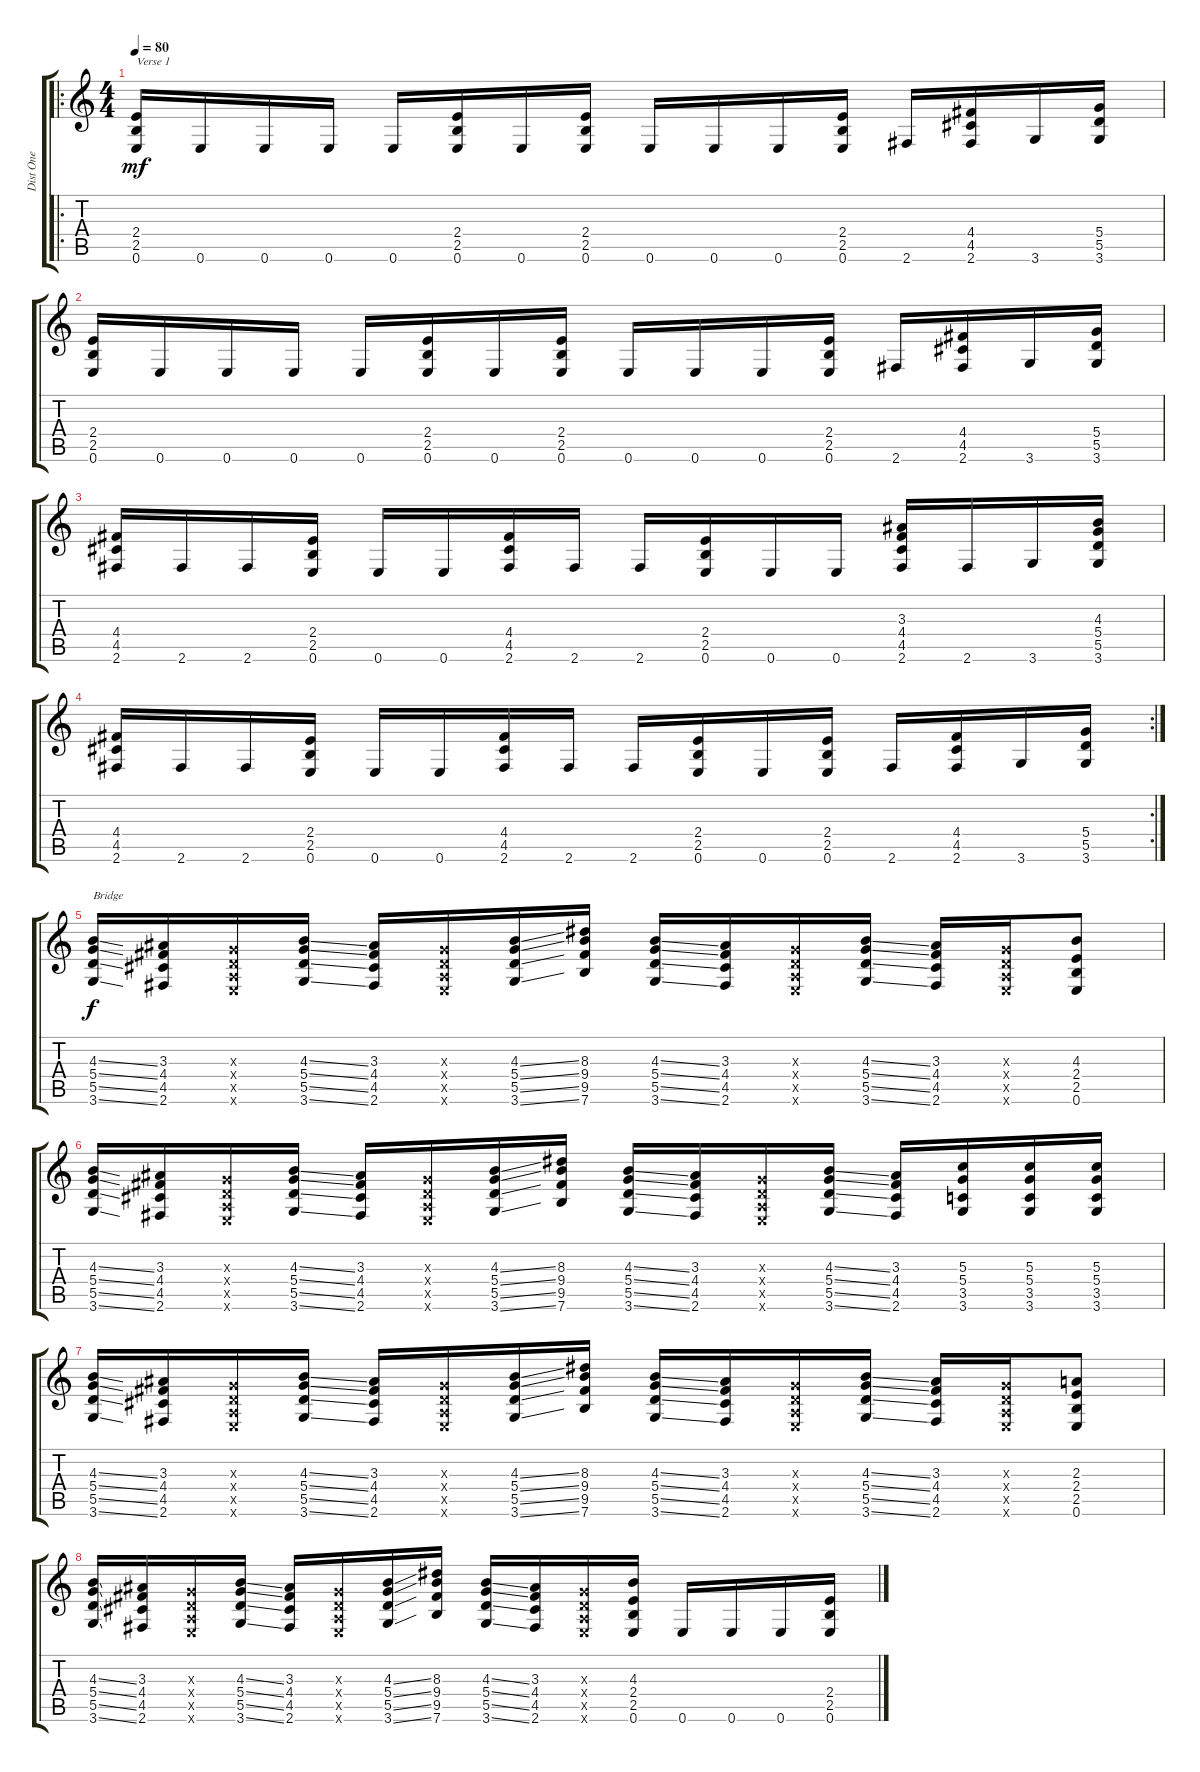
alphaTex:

\track ("Dist One" "Dist One") {instrument overdrivenguitar}
\staff {score tabs}
\tuning (E4 B3 G3 D3 A2 E2) {hide}
\ro
\ts (4 4)
\tempo 80
\clef g2
\ks c
(2.4 2.5 0.6).16{txt "Verse 1" dy mf} 0.6.16 0.6.16 0.6.16 0.6.16 (2.4 2.5 0.6).16 0.6.16 (2.4 2.5 0.6).16 0.6.16 0.6.16 0.6.16 (2.4 2.5 0.6).16 2.6.16 (4.4 4.5 2.6).16 3.6.16 (5.4 5.5 3.6).16 |
(2.4 2.5 0.6).16 0.6.16 0.6.16 0.6.16 0.6.16 (2.4 2.5 0.6).16 0.6.16 (2.4 2.5 0.6).16 0.6.16 0.6.16 0.6.16 (2.4 2.5 0.6).16 2.6.16 (4.4 4.5 2.6).16 3.6.16 (5.4 5.5 3.6).16 |
(4.4 4.5 2.6).16 2.6.16 2.6.16 (2.4 2.5 0.6).16 0.6.16 0.6.16 (4.4 4.5 2.6).16 2.6.16 2.6.16 (2.4 2.5 0.6).16 0.6.16 0.6.16 (3.3 4.4 4.5 2.6).16 2.6.16 3.6.16 (4.3 5.4 5.5 3.6).16 |
\rc 2
(4.4 4.5 2.6).16 2.6.16 2.6.16 (2.4 2.5 0.6).16 0.6.16 0.6.16 (4.4 4.5 2.6).16 2.6.16 2.6.16 (2.4 2.5 0.6).16 0.6.16 (2.4 2.5 0.6).16 2.6.16 (4.4 4.5 2.6).16 3.6.16 (5.4 5.5 3.6).16 |
(4.3{ss} 5.4{ss} 5.5{ss} 3.6{ss}).16{txt "Bridge" dy f} (3.3 4.4 4.5 2.6).16 (0.3{x} 0.4{x} 0.5{x} 0.6{x}).16 (4.3{ss} 5.4{ss} 5.5{ss} 3.6{ss}).16 (3.3 4.4 4.5 2.6).16 (0.3{x} 0.4{x} 0.5{x} 0.6{x}).16 (4.3{ss} 5.4{ss} 5.5{ss} 3.6{ss}).16 (8.3 9.4 9.5 7.6).16 (4.3{ss} 5.4{ss} 5.5{ss} 3.6{ss}).16 (3.3 4.4 4.5 2.6).16 (0.3{x} 0.4{x} 0.5{x} 0.6{x}).16 (4.3{ss} 5.4{ss} 5.5{ss} 3.6{ss}).16 (3.3 4.4 4.5 2.6).16 (0.3{x} 0.4{x} 0.5{x} 0.6{x}).16 (4.3 2.4 2.5 0.6).8 |
(4.3{ss} 5.4{ss} 5.5{ss} 3.6{ss}).16 (3.3 4.4 4.5 2.6).16 (0.3{x} 0.4{x} 0.5{x} 0.6{x}).16 (4.3{ss} 5.4{ss} 5.5{ss} 3.6{ss}).16 (3.3 4.4 4.5 2.6).16 (0.3{x} 0.4{x} 0.5{x} 0.6{x}).16 (4.3{ss} 5.4{ss} 5.5{ss} 3.6{ss}).16 (8.3 9.4 9.5 7.6).16 (4.3{ss} 5.4{ss} 5.5{ss} 3.6{ss}).16 (3.3 4.4 4.5 2.6).16 (0.3{x} 0.4{x} 0.5{x} 0.6{x}).16 (4.3{ss} 5.4{ss} 5.5{ss} 3.6{ss}).16 (3.3 4.4 4.5 2.6).16 (5.3 5.4 3.5 3.6).16 (5.3 5.4 3.5 3.6).16 (5.3 5.4 3.5 3.6).16 |
(4.3{ss} 5.4{ss} 5.5{ss} 3.6{ss}).16 (3.3 4.4 4.5 2.6).16 (0.3{x} 0.4{x} 0.5{x} 0.6{x}).16 (4.3{ss} 5.4{ss} 5.5{ss} 3.6{ss}).16 (3.3 4.4 4.5 2.6).16 (0.3{x} 0.4{x} 0.5{x} 0.6{x}).16 (4.3{ss} 5.4{ss} 5.5{ss} 3.6{ss}).16 (8.3 9.4 9.5 7.6).16 (4.3{ss} 5.4{ss} 5.5{ss} 3.6{ss}).16 (3.3 4.4 4.5 2.6).16 (0.3{x} 0.4{x} 0.5{x} 0.6{x}).16 (4.3{ss} 5.4{ss} 5.5{ss} 3.6{ss}).16 (3.3 4.4 4.5 2.6).16 (0.3{x} 0.4{x} 0.5{x} 0.6{x}).16 (2.3 2.4 2.5 0.6).8 |
(4.3{ss} 5.4{ss} 5.5{ss} 3.6{ss}).16 (3.3 4.4 4.5 2.6).16 (0.3{x} 0.4{x} 0.5{x} 0.6{x}).16 (4.3{ss} 5.4{ss} 5.5{ss} 3.6{ss}).16 (3.3 4.4 4.5 2.6).16 (0.3{x} 0.4{x} 0.5{x} 0.6{x}).16 (4.3{ss} 5.4{ss} 5.5{ss} 3.6{ss}).16 (8.3 9.4 9.5 7.6).16 (4.3{ss} 5.4{ss} 5.5{ss} 3.6{ss}).16 (3.3 4.4 4.5 2.6).16 (0.3{x} 0.4{x} 0.5{x} 0.6{x}).16 (4.3 2.4 2.5 0.6).16 0.6.16 0.6.16 0.6.16 (2.4 2.5 0.6).16
